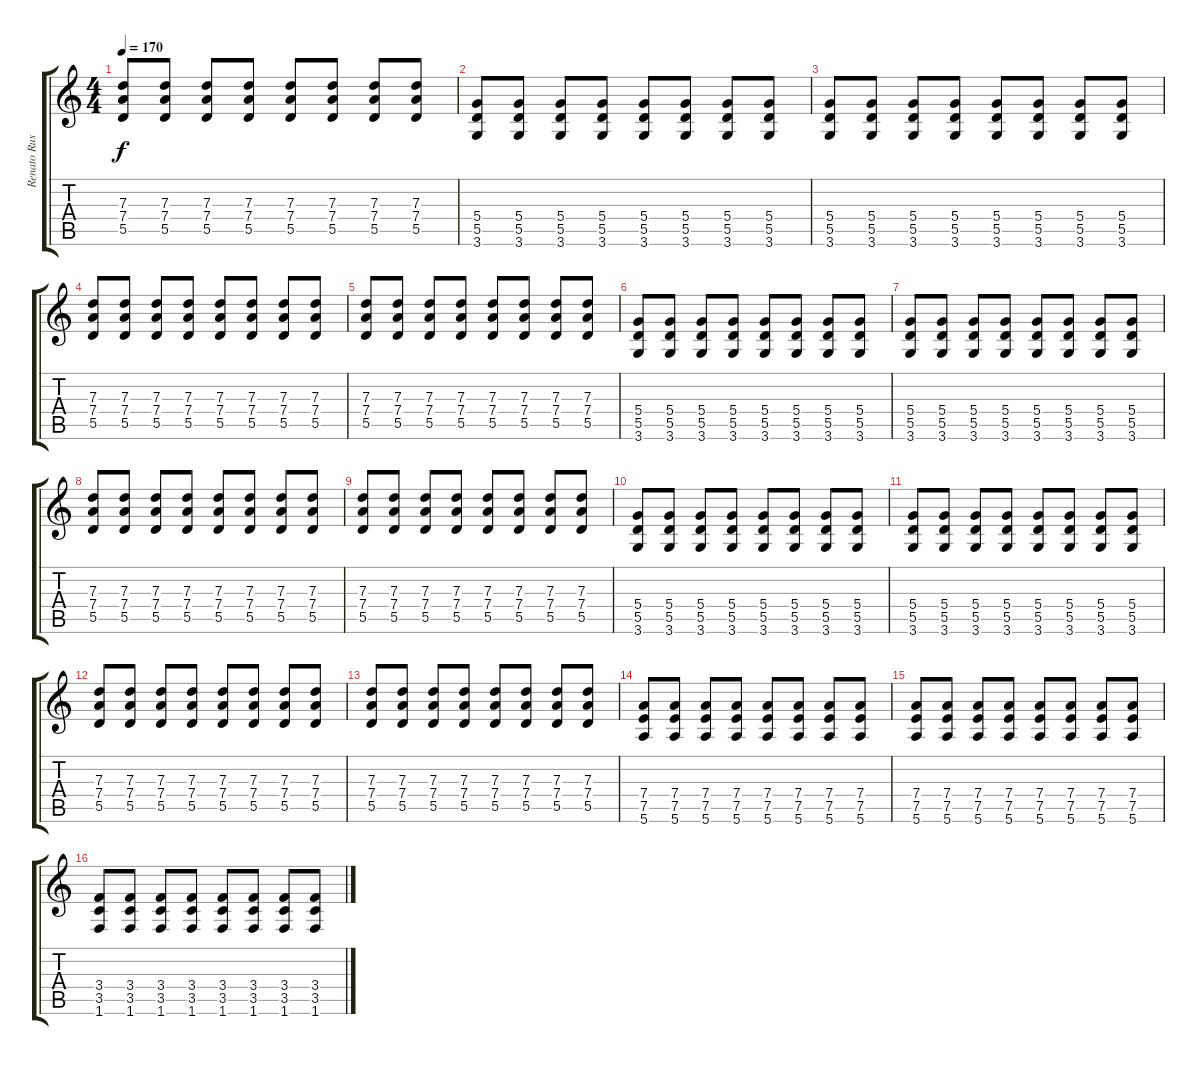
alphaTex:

\track ("Renato Russo" "Renato Rus") {instrument electricguitarclean}
\staff {score tabs}
\tuning (E4 B3 G3 D3 A2 E2) {hide}
\ts (4 4)
\tempo 170
\clef g2
\ks c
(7.3 7.4 5.5).8{dy f} (7.3 7.4 5.5).8 (7.3 7.4 5.5).8 (7.3 7.4 5.5).8 (7.3 7.4 5.5).8 (7.3 7.4 5.5).8 (7.3 7.4 5.5).8 (7.3 7.4 5.5).8 |
(5.4 5.5 3.6).8 (5.4 5.5 3.6).8 (5.4 5.5 3.6).8 (5.4 5.5 3.6).8 (5.4 5.5 3.6).8 (5.4 5.5 3.6).8 (5.4 5.5 3.6).8 (5.4 5.5 3.6).8 |
(5.4 5.5 3.6).8 (5.4 5.5 3.6).8 (5.4 5.5 3.6).8 (5.4 5.5 3.6).8 (5.4 5.5 3.6).8 (5.4 5.5 3.6).8 (5.4 5.5 3.6).8 (5.4 5.5 3.6).8 |
(7.3 7.4 5.5).8 (7.3 7.4 5.5).8 (7.3 7.4 5.5).8 (7.3 7.4 5.5).8 (7.3 7.4 5.5).8 (7.3 7.4 5.5).8 (7.3 7.4 5.5).8 (7.3 7.4 5.5).8 |
(7.3 7.4 5.5).8 (7.3 7.4 5.5).8 (7.3 7.4 5.5).8 (7.3 7.4 5.5).8 (7.3 7.4 5.5).8 (7.3 7.4 5.5).8 (7.3 7.4 5.5).8 (7.3 7.4 5.5).8 |
(5.4 5.5 3.6).8 (5.4 5.5 3.6).8 (5.4 5.5 3.6).8 (5.4 5.5 3.6).8 (5.4 5.5 3.6).8 (5.4 5.5 3.6).8 (5.4 5.5 3.6).8 (5.4 5.5 3.6).8 |
(5.4 5.5 3.6).8 (5.4 5.5 3.6).8 (5.4 5.5 3.6).8 (5.4 5.5 3.6).8 (5.4 5.5 3.6).8 (5.4 5.5 3.6).8 (5.4 5.5 3.6).8 (5.4 5.5 3.6).8 |
(7.3 7.4 5.5).8 (7.3 7.4 5.5).8 (7.3 7.4 5.5).8 (7.3 7.4 5.5).8 (7.3 7.4 5.5).8 (7.3 7.4 5.5).8 (7.3 7.4 5.5).8 (7.3 7.4 5.5).8 |
(7.3 7.4 5.5).8 (7.3 7.4 5.5).8 (7.3 7.4 5.5).8 (7.3 7.4 5.5).8 (7.3 7.4 5.5).8 (7.3 7.4 5.5).8 (7.3 7.4 5.5).8 (7.3 7.4 5.5).8 |
(5.4 5.5 3.6).8 (5.4 5.5 3.6).8 (5.4 5.5 3.6).8 (5.4 5.5 3.6).8 (5.4 5.5 3.6).8 (5.4 5.5 3.6).8 (5.4 5.5 3.6).8 (5.4 5.5 3.6).8 |
(5.4 5.5 3.6).8 (5.4 5.5 3.6).8 (5.4 5.5 3.6).8 (5.4 5.5 3.6).8 (5.4 5.5 3.6).8 (5.4 5.5 3.6).8 (5.4 5.5 3.6).8 (5.4 5.5 3.6).8 |
(7.3 7.4 5.5).8 (7.3 7.4 5.5).8 (7.3 7.4 5.5).8 (7.3 7.4 5.5).8 (7.3 7.4 5.5).8 (7.3 7.4 5.5).8 (7.3 7.4 5.5).8 (7.3 7.4 5.5).8 |
(7.3 7.4 5.5).8 (7.3 7.4 5.5).8 (7.3 7.4 5.5).8 (7.3 7.4 5.5).8 (7.3 7.4 5.5).8 (7.3 7.4 5.5).8 (7.3 7.4 5.5).8 (7.3 7.4 5.5).8 |
(7.4 7.5 5.6).8 (7.4 7.5 5.6).8 (7.4 7.5 5.6).8 (7.4 7.5 5.6).8 (7.4 7.5 5.6).8 (7.4 7.5 5.6).8 (7.4 7.5 5.6).8 (7.4 7.5 5.6).8 |
(7.4 7.5 5.6).8 (7.4 7.5 5.6).8 (7.4 7.5 5.6).8 (7.4 7.5 5.6).8 (7.4 7.5 5.6).8 (7.4 7.5 5.6).8 (7.4 7.5 5.6).8 (7.4 7.5 5.6).8 |
(3.4 3.5 1.6).8 (3.4 3.5 1.6).8 (3.4 3.5 1.6).8 (3.4 3.5 1.6).8 (3.4 3.5 1.6).8 (3.4 3.5 1.6).8 (3.4 3.5 1.6).8 (3.4 3.5 1.6).8
